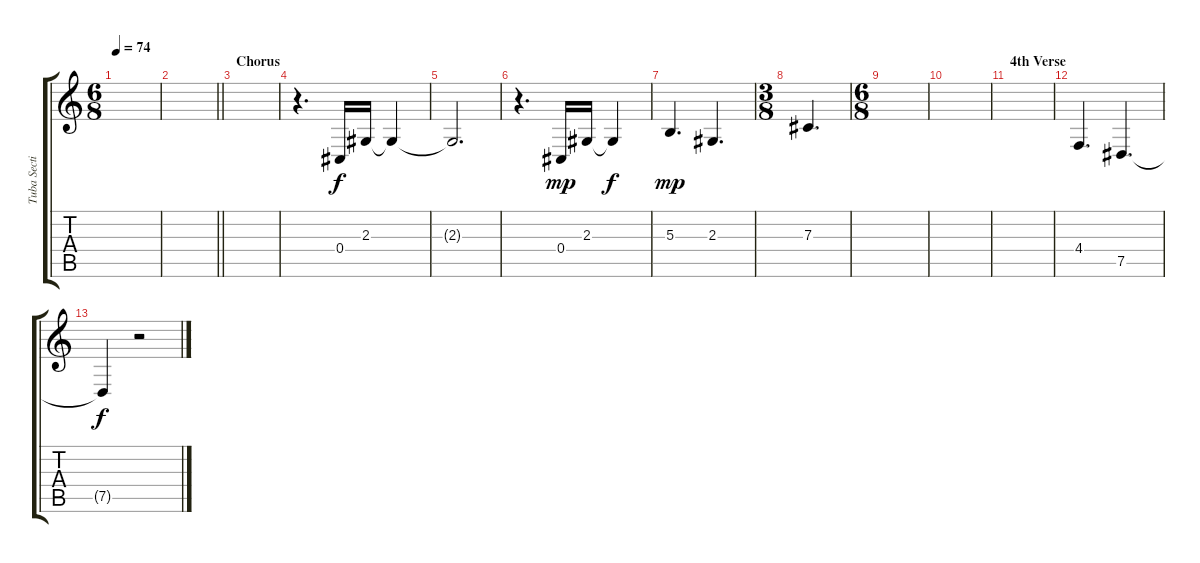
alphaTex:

\track ("Tuba Section (SF Symphony)" "Tuba Secti") {instrument tuba}
\staff {score tabs}
\tuning (Eb4 Bb3 Gb3 Db3 Ab2 Eb2) {hide}
\ts (6 8)
\tempo 74
\clef g2
\ks c
|
\barLineRight lightlight
|
\section ("" "Chorus")
|
r.4{d} 0.4.16 2.3.16 2.3{t}.4{dy f} |
2.3{t}.2{d} |
r.4{d} 0.4.16{dy mp} 2.3.16 2.3{t}.4{dy f} |
5.3.4{d dy mp} 2.3.4{d} |
\ts (3 8)
7.3.4{d} |
\ts (6 8)
|
|
\section ("" "4th Verse")
|
4.4.4{d} 7.5.4{d} |
7.5{t}.4{dy f} r.2
